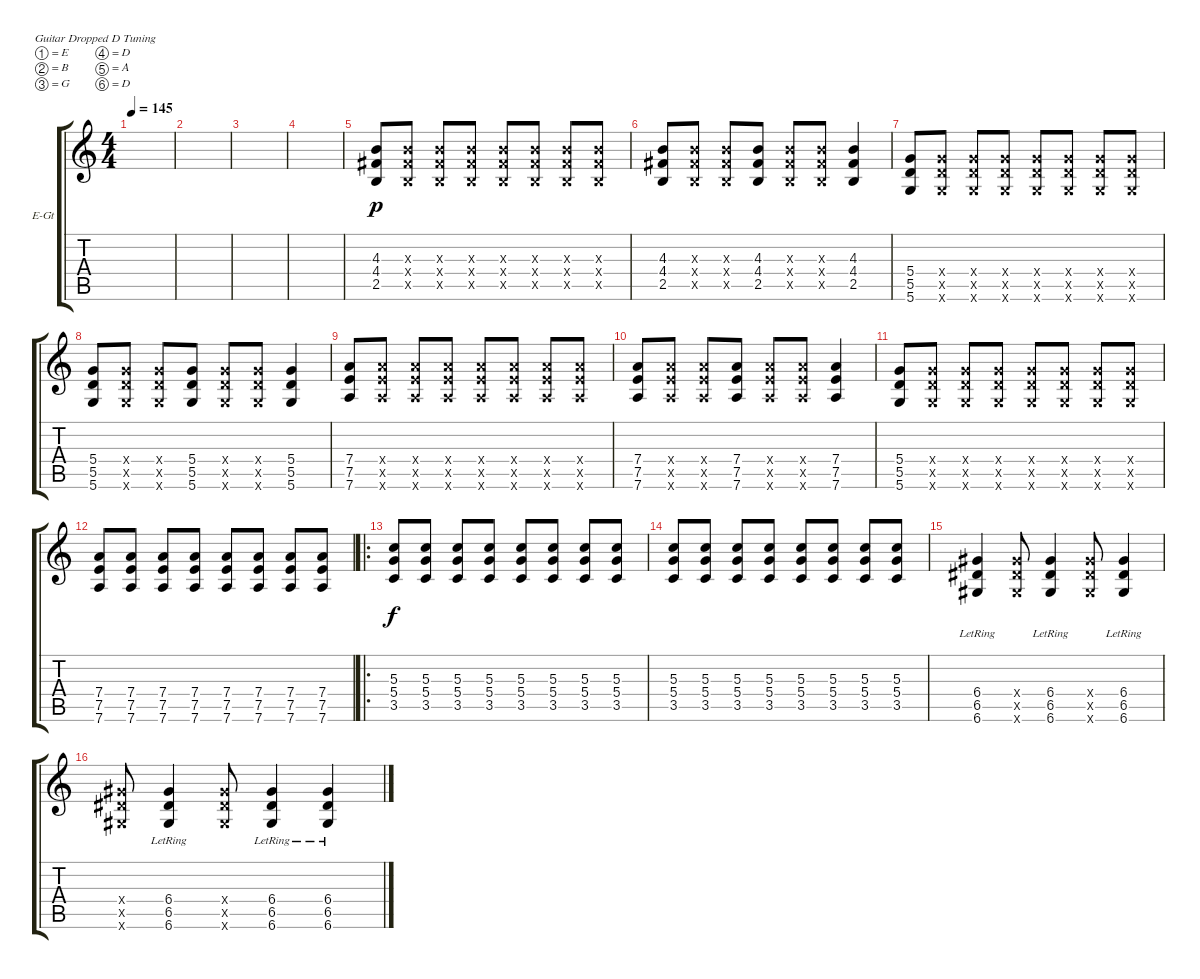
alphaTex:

\defaultSystemsLayout 4
\bracketExtendMode groupsimilarinstruments
\firstSystemTrackNameOrientation horizontal
\otherSystemsTrackNameOrientation horizontal
\track ("Alex" "E-Gt") {instrument distortionguitar}
\staff {score tabs}
\tuning (E4 B3 G3 D3 A2 D2)
\ts (4 4)
\tempo 145
\clef g2
\ks c
|
|
|
|
(2.5 4.4 4.3).8{dy p} (2.5{x} 4.4{x} 4.3{x}).8 (2.5{x} 4.4{x} 4.3{x}).8 (2.5{x} 4.4{x} 4.3{x}).8 (2.5{x} 4.4{x} 4.3{x}).8 (2.5{x} 4.4{x} 4.3{x}).8 (2.5{x} 4.4{x} 4.3{x}).8 (2.5{x} 4.4{x} 4.3{x}).8 |
(2.5 4.4 4.3).8 (2.5{x} 4.4{x} 4.3{x}).8 (2.5{x} 4.4{x} 4.3{x}).8 (2.5 4.4 4.3).8 (2.5{x} 4.4{x} 4.3{x}).8 (2.5{x} 4.4{x} 4.3{x}).8 (2.5 4.4 4.3).4 |
(5.6 5.5 5.4).8 (5.6{x} 5.5{x} 5.4{x}).8 (5.6{x} 5.5{x} 5.4{x}).8 (5.6{x} 5.5{x} 5.4{x}).8 (5.6{x} 5.5{x} 5.4{x}).8 (5.6{x} 5.5{x} 5.4{x}).8 (5.6{x} 5.5{x} 5.4{x}).8 (5.6{x} 5.5{x} 5.4{x}).8 |
(5.6 5.5 5.4).8 (5.6{x} 5.5{x} 5.4{x}).8 (5.6{x} 5.5{x} 5.4{x}).8 (5.6 5.5 5.4).8 (5.6{x} 5.5{x} 5.4{x}).8 (5.6{x} 5.5{x} 5.4{x}).8 (5.6 5.5 5.4).4 |
(7.6 7.5 7.4).8 (7.6{x} 7.5{x} 7.4{x}).8 (7.6{x} 7.5{x} 7.4{x}).8 (7.6{x} 7.5{x} 7.4{x}).8 (7.6{x} 7.5{x} 7.4{x}).8 (7.6{x} 7.5{x} 7.4{x}).8 (7.6{x} 7.5{x} 7.4{x}).8 (7.6{x} 7.5{x} 7.4{x}).8 |
(7.6 7.5 7.4).8 (7.6{x} 7.5{x} 7.4{x}).8 (7.6{x} 7.5{x} 7.4{x}).8 (7.6 7.5 7.4).8 (7.6{x} 7.5{x} 7.4{x}).8 (7.6{x} 7.5{x} 7.4{x}).8 (7.6 7.5 7.4).4 |
(5.6 5.5 5.4).8 (5.6{x} 5.5{x} 5.4{x}).8 (5.6{x} 5.5{x} 5.4{x}).8 (5.6{x} 5.5{x} 5.4{x}).8 (5.6{x} 5.5{x} 5.4{x}).8 (5.6{x} 5.5{x} 5.4{x}).8 (5.6{x} 5.5{x} 5.4{x}).8 (5.6{x} 5.5{x} 5.4{x}).8 |
(7.6 7.5 7.4).8 (7.6 7.5 7.4).8 (7.6 7.5 7.4).8 (7.6 7.5 7.4).8 (7.6 7.5 7.4).8 (7.6 7.5 7.4).8 (7.6 7.5 7.4).8 (7.6 7.5 7.4).8 |
\ro
(3.5 5.4 5.3).8{dy f} (3.5 5.4 5.3).8 (3.5 5.4 5.3).8 (3.5 5.4 5.3).8 (3.5 5.4 5.3).8 (3.5 5.4 5.3).8 (3.5 5.4 5.3).8 (3.5 5.4 5.3).8 |
(3.5 5.4 5.3).8 (3.5 5.4 5.3).8 (3.5 5.4 5.3).8 (3.5 5.4 5.3).8 (3.5 5.4 5.3).8 (3.5 5.4 5.3).8 (3.5 5.4 5.3).8 (3.5 5.4 5.3).8 |
(6.6{lr} 6.5{lr} 6.4{lr}).4 (6.6{x} 6.5{x} 6.4{x}).8 (6.6{lr} 6.5{lr} 6.4{lr}).4 (6.6{x} 6.5{x} 6.4{x}).8 (6.6{lr} 6.5{lr} 6.4{lr}).4 |
(6.6{x} 6.5{x} 6.4{x}).8 (6.6{lr} 6.5{lr} 6.4{lr}).4 (6.6{x} 6.5{x} 6.4{x}).8 (6.6{lr} 6.5{lr} 6.4{lr}).4 (6.6{lr} 6.5{lr} 6.4{lr}).4
